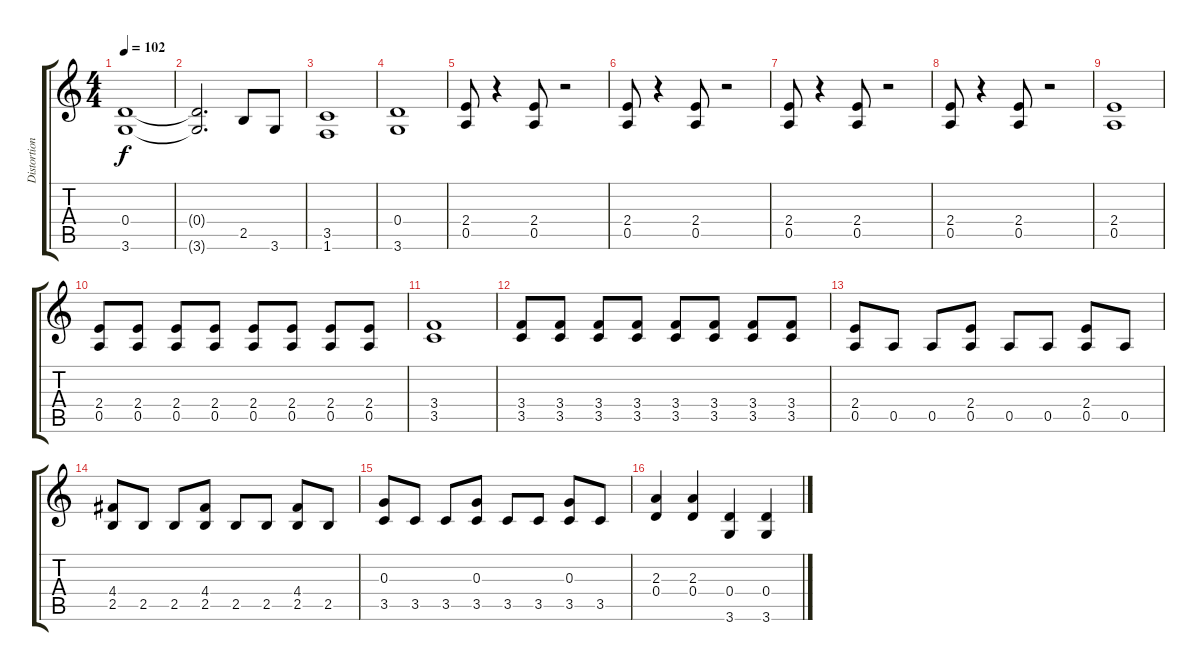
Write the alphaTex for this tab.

\track ("Distortion Lead" "Distortion") {instrument distortionguitar}
\staff {score tabs}
\tuning (E4 B3 G3 D3 A2 E2) {hide}
\ts (4 4)
\tempo 102
\clef g2
\ks c
(0.4 3.6).1{dy f} |
(0.4{t} 3.6{t}).2{d} 2.5.8 3.6.8 |
(3.5 1.6).1 |
(0.4 3.6).1 |
(2.4 0.5).8 r.4 (2.4 0.5).8 r.2 |
(2.4 0.5).8 r.4 (2.4 0.5).8 r.2 |
(2.4 0.5).8 r.4 (2.4 0.5).8 r.2 |
(2.4 0.5).8 r.4 (2.4 0.5).8 r.2 |
(2.4 0.5).1 |
(2.4 0.5).8 (2.4 0.5).8 (2.4 0.5).8 (2.4 0.5).8 (2.4 0.5).8 (2.4 0.5).8 (2.4 0.5).8 (2.4 0.5).8 |
(3.4 3.5).1 |
(3.4 3.5).8 (3.4 3.5).8 (3.4 3.5).8 (3.4 3.5).8 (3.4 3.5).8 (3.4 3.5).8 (3.4 3.5).8 (3.4 3.5).8 |
(2.4 0.5).8 0.5.8 0.5.8 (2.4 0.5).8 0.5.8 0.5.8 (2.4 0.5).8 0.5.8 |
(4.4 2.5).8 2.5.8 2.5.8 (4.4 2.5).8 2.5.8 2.5.8 (4.4 2.5).8 2.5.8 |
(0.3 3.5).8 3.5.8 3.5.8 (0.3 3.5).8 3.5.8 3.5.8 (0.3 3.5).8 3.5.8 |
(2.3 0.4).4 (2.3 0.4).4 (0.4 3.6).4 (0.4 3.6).4
